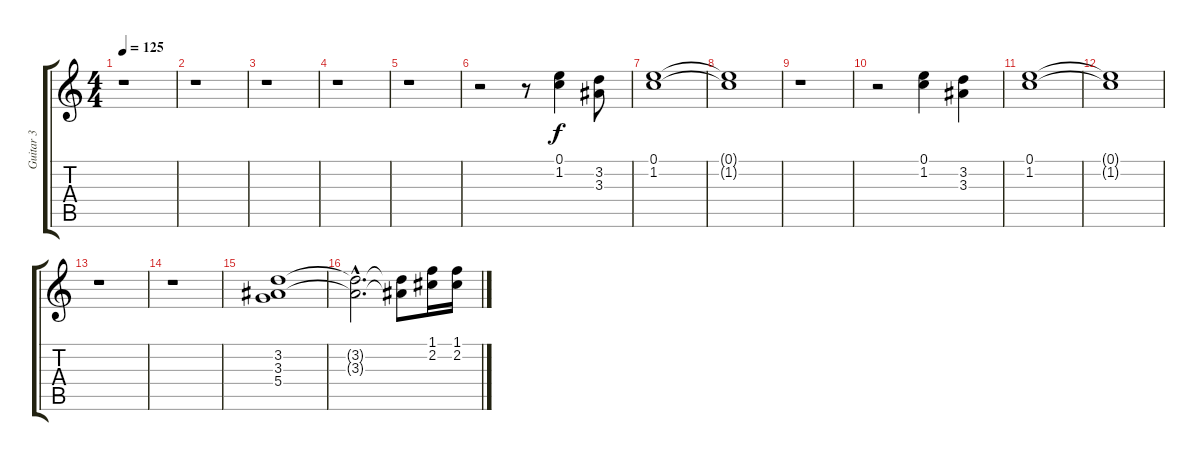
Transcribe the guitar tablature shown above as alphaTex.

\track ("Guitar 3" "Guitar 3") {instrument distortionguitar}
\staff {score tabs}
\tuning (E4 B3 G3 D3 A2 E2) {hide}
\ts (4 4)
\tempo 125
\clef g2
\ks c
r.1{dy f} |
r.1 |
r.1 |
r.1 |
r.1 |
r.2 r.8 (0.1 1.2).4 (3.2 3.3).8 |
(0.1 1.2).1 |
(0.1{t} 1.2{t}).1 |
r.1 |
r.2 (0.1 1.2).4 (3.2 3.3).4 |
(0.1 1.2).1 |
(0.1{t} 1.2{t}).1 |
r.1 |
r.1 |
(3.2 3.3 5.4).1 |
(3.2{hac t} 3.3{hac t}).2{d} (3.2{t} 3.3{t}).8 (1.1 2.2).16 (1.1 2.2).16
